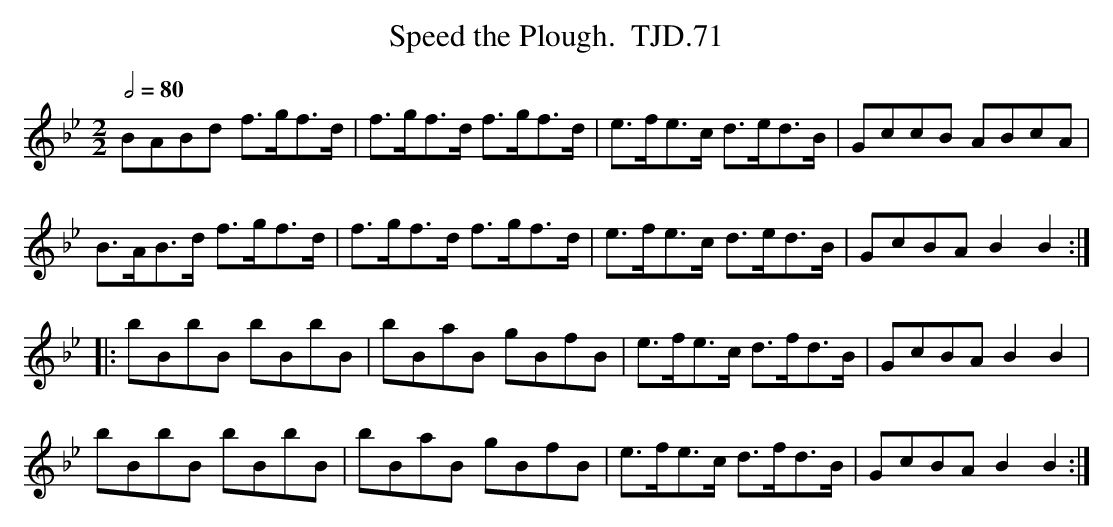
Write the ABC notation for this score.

X:1
T:Speed the Plough.  TJD.71
L:1/8
M:2/2
Q:1/2=80
K:Bb
BABd f>gf>d|f>gf>d f>gf>d|e>fe>c d>ed>B|GccB ABcA|!
B>AB>d f>gf>d|f>gf>d f>gf>d|e>fe>c d>ed>B|GcBA B2B2:|!
|:bBbB bBbB|bBaB gBfB|e>fe>c d>fd>B|GcBAB2B2|!
bBbB bBbB|bBaB gBfB|e>fe>c d>fd>B|GcBAB2B2:|
